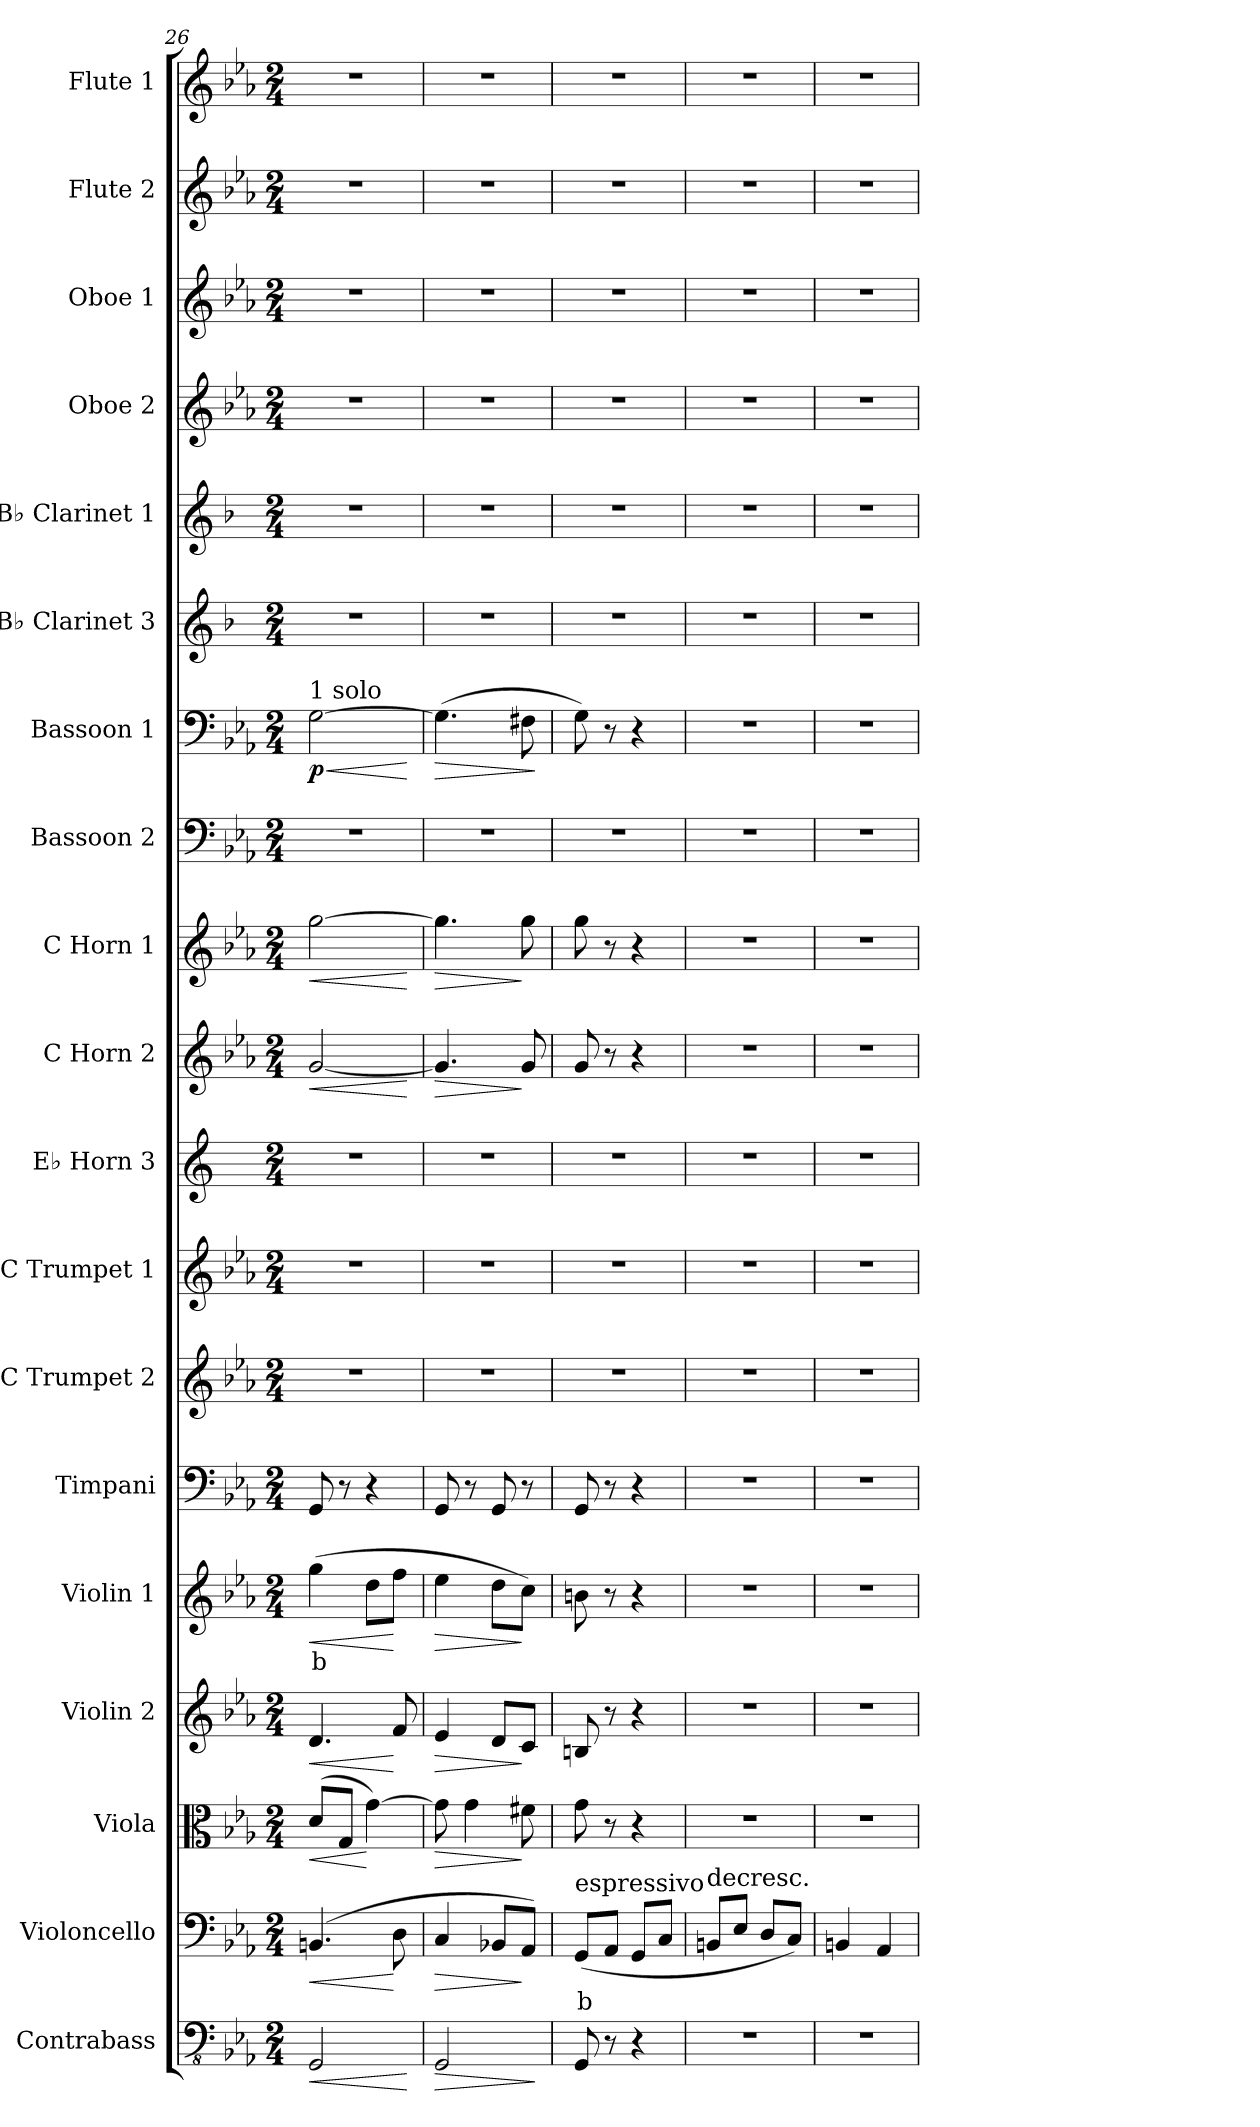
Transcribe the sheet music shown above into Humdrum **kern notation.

**kern	**dynam	**kern	**text	**dynam	**kern	**dynam	**kern	**dynam	**kern	**text	**dynam	**kern	**kern	**kern	**kern	**kern	**dynam	**kern	**dynam	**kern	**kern	**dynam	**kern	**kern	**kern	**kern	**kern	**kern
*part19	*part19	*part18	*part18	*part18	*part17	*part17	*part16	*part16	*part15	*part15	*part15	*part14	*part13	*part12	*part11	*part10	*part10	*part9	*part9	*part8	*part7	*part7	*part6	*part5	*part4	*part3	*part2	*part1
*staff19	*staff19	*staff18	*staff18	*staff18	*staff17	*staff17	*staff16	*staff16	*staff15	*staff15	*staff15	*staff14	*staff13	*staff12	*staff11	*staff10	*staff10	*staff9	*staff9	*staff8	*staff7	*staff7	*staff6	*staff5	*staff4	*staff3	*staff2	*staff1
*I"Contrabass	*	*I"Violoncello	*	*	*I"Viola	*	*I"Violin 2	*	*I"Violin 1	*	*	*I"Timpani	*I"C Trumpet 2	*I"C Trumpet 1	*I"E♭ Horn 3	*I"C Horn 2	*	*I"C Horn 1	*	*I"Bassoon 2	*I"Bassoon 1	*	*I"B♭ Clarinet 3	*I"B♭ Clarinet 1	*I"Oboe 2	*I"Oboe 1	*I"Flute 2	*I"Flute 1
*I'Cb	*	*I'Vc	*	*	*I'Vla	*	*I'Vln 2	*	*I'Vln 1	*	*	*I'Timp	*I'Tpt 2	*I'Tpt 1	*I'Hn 3	*I'Hn 2	*	*I'Hn 1	*	*I'Bsn 2	*I'Bsn 1	*	*I'Cl 2	*I'Cl 1	*I'Ob 2	*I'Ob 1	*I'Fl 2	*I'Fl 1
*clefFv4	*	*clefF4	*	*	*clefC3	*	*clefG2	*	*clefG2	*	*	*clefF4	*clefG2	*clefG2	*clefG2	*clefG2	*	*clefG2	*	*clefF4	*clefF4	*	*clefG2	*clefG2	*clefG2	*clefG2	*clefG2	*clefG2
*	*	*	*	*	*	*	*	*	*	*	*	*	*	*	*ITrd5c9	*ITrd7c12	*	*ITrd7c12	*	*	*	*	*ITrd1c2	*ITrd1c2	*	*	*	*
*k[b-e-a-]	*	*k[b-e-a-]	*	*	*k[b-e-a-]	*	*k[b-e-a-]	*	*k[b-e-a-]	*	*	*k[b-e-a-]	*k[b-e-a-]	*k[b-e-a-]	*k[b-e-a-]	*k[b-e-a-]	*	*k[b-e-a-]	*	*k[b-e-a-]	*k[b-e-a-]	*	*k[b-e-a-]	*k[b-e-a-]	*k[b-e-a-]	*k[b-e-a-]	*k[b-e-a-]	*k[b-e-a-]
*M2/4	*	*M2/4	*	*	*M2/4	*	*M2/4	*	*M2/4	*	*	*M2/4	*M2/4	*M2/4	*M2/4	*M2/4	*	*M2/4	*	*M2/4	*M2/4	*	*M2/4	*M2/4	*M2/4	*M2/4	*M2/4	*M2/4
=26	=26	=26	=26	=26	=26	=26	=26	=26	=26	=26	=26	=26	=26	=26	=26	=26	=26	=26	=26	=26	=26	=26	=26	=26	=26	=26	=26	=26
!	!	!	!	!	!	!	!	!	!	!	!	!	!	!	!	!	!	!	!	!	!LO:TX:a:t=1 solo	!	!	!	!	!	!	!
!	!LO:HP:b	!	!	!LO:HP:b	!	!LO:HP:b	!	!LO:HP:b	!	!LO:LY:b:color=#FF0000	!LO:HP:b	!	!	!	!	!	!LO:HP:b	!	!LO:HP:b	!	!	!LO:HP:b	!	!	!	!	!	!
!	!	!	!	!	!	!	!	!	!	!	!	!	!	!	!	!	!	!	!	!	!	!LO:DY:n=1:b	!	!	!	!	!	!
2GGG/	<	(4.BBn/	.	<	(8d/L	<	4.d/	<	(4gg\	b	<	8GG/	2r	2r	2r	[2G/	<	[2g\	<	2r	[2G\	< p	2r	2r	2r	2r	2r	2r
.	.	.	.	.	8G/J	.	.	.	.	.	.	8r	.	.	.	.	.	.	.	.	.	.	.	.	.	.	.	.
.	.	.	.	.	[4g\)	[	.	.	8dd\L	.	.	4r	.	.	.	.	.	.	.	.	.	.	.	.	.	.	.	.
.	.	8D\	.	[	.	.	8f/	[	8ff\J	.	[	.	.	.	.	.	.	.	.	.	.	.	.	.	.	.	.	.
.	[	.	.	.	.	.	.	.	.	.	.	.	.	.	.	.	[	.	[	.	.	[	.	.	.	.	.	.
=27	=27	=27	=27	=27	=27	=27	=27	=27	=27	=27	=27	=27	=27	=27	=27	=27	=27	=27	=27	=27	=27	=27	=27	=27	=27	=27	=27	=27
!	!LO:HP:b	!	!	!LO:HP:b	!	!LO:HP:b	!	!LO:HP:b	!	!	!LO:HP:b	!	!	!	!	!	!LO:HP:b	!	!LO:HP:b	!	!	!LO:HP:b	!	!	!	!	!	!
2GGG/	>	4C/	.	>	8g\]	>	4e-/	>	4ee-\	.	>	8GG/	2r	2r	2r	4.G/]	>	4.g\]	>	2r	(4.G\]	>	2r	2r	2r	2r	2r	2r
.	.	.	.	.	4g\	.	.	.	.	.	.	8r	.	.	.	.	.	.	.	.	.	.	.	.	.	.	.	.
.	.	8BB-X/L	.	.	.	.	8d/L	.	8dd\L	.	.	8GG/	.	.	.	.	.	.	.	.	.	.	.	.	.	.	.	.
.	.	8AA-/J)	.	]	8f#X\	]	8c/J	]	8cc\J)	.	]	8r	.	.	.	8G/	]	8g\	]	.	8F#X\	.	.	.	.	.	.	.
.	]	.	.	.	.	.	.	.	.	.	.	.	.	.	.	.	.	.	.	.	.	]	.	.	.	.	.	.
=28	=28	=28	=28	=28	=28	=28	=28	=28	=28	=28	=28	=28	=28	=28	=28	=28	=28	=28	=28	=28	=28	=28	=28	=28	=28	=28	=28	=28
!	!	!LO:TX:a:t=espressivo	!	!	!	!	!	!	!	!	!	!	!	!	!	!	!	!	!	!	!	!	!	!	!	!	!	!
!	!	!	!LO:LY:b:color=#FF0000	!	!	!	!	!	!	!	!	!	!	!	!	!	!	!	!	!	!	!	!	!	!	!	!	!
8GGG/	.	(8GG/L	b	.	8g\	.	8Bn/	.	8bn\	.	.	8GG/	2r	2r	2r	8G/	.	8g\	.	2r	8G\)	.	2r	2r	2r	2r	2r	2r
8r	.	8AA-/J	.	.	8r	.	8r	.	8r	.	.	8r	.	.	.	8r	.	8r	.	.	8r	.	.	.	.	.	.	.
4r	.	8GG/L	.	.	4r	.	4r	.	4r	.	.	4r	.	.	.	4r	.	4r	.	.	4r	.	.	.	.	.	.	.
.	.	8C/J	.	.	.	.	.	.	.	.	.	.	.	.	.	.	.	.	.	.	.	.	.	.	.	.	.	.
!!LO:PB:g=z
=29	=29	=29	=29	=29	=29	=29	=29	=29	=29	=29	=29	=29	=29	=29	=29	=29	=29	=29	=29	=29	=29	=29	=29	=29	=29	=29	=29	=29
!	!	!LO:TX:a:t=decresc.	!	!	!	!	!	!	!	!	!	!	!	!	!	!	!	!	!	!	!	!	!	!	!	!	!	!
2r	.	8BBn/L	.	.	2r	.	2r	.	2r	.	.	2r	2r	2r	2r	2r	.	2r	.	2r	2r	.	2r	2r	2r	2r	2r	2r
.	.	8E-/J	.	.	.	.	.	.	.	.	.	.	.	.	.	.	.	.	.	.	.	.	.	.	.	.	.	.
.	.	8D/L	.	.	.	.	.	.	.	.	.	.	.	.	.	.	.	.	.	.	.	.	.	.	.	.	.	.
.	.	8C/J)	.	.	.	.	.	.	.	.	.	.	.	.	.	.	.	.	.	.	.	.	.	.	.	.	.	.
=30	=30	=30	=30	=30	=30	=30	=30	=30	=30	=30	=30	=30	=30	=30	=30	=30	=30	=30	=30	=30	=30	=30	=30	=30	=30	=30	=30	=30
2r	.	4BBn/	.	.	2r	.	2r	.	2r	.	.	2r	2r	2r	2r	2r	.	2r	.	2r	2r	.	2r	2r	2r	2r	2r	2r
.	.	4AA-/	.	.	.	.	.	.	.	.	.	.	.	.	.	.	.	.	.	.	.	.	.	.	.	.	.	.
=	=	=	=	=	=	=	=	=	=	=	=	=	=	=	=	=	=	=	=	=	=	=	=	=	=	=	=	=
*-	*-	*-	*-	*-	*-	*-	*-	*-	*-	*-	*-	*-	*-	*-	*-	*-	*-	*-	*-	*-	*-	*-	*-	*-	*-	*-	*-	*-
